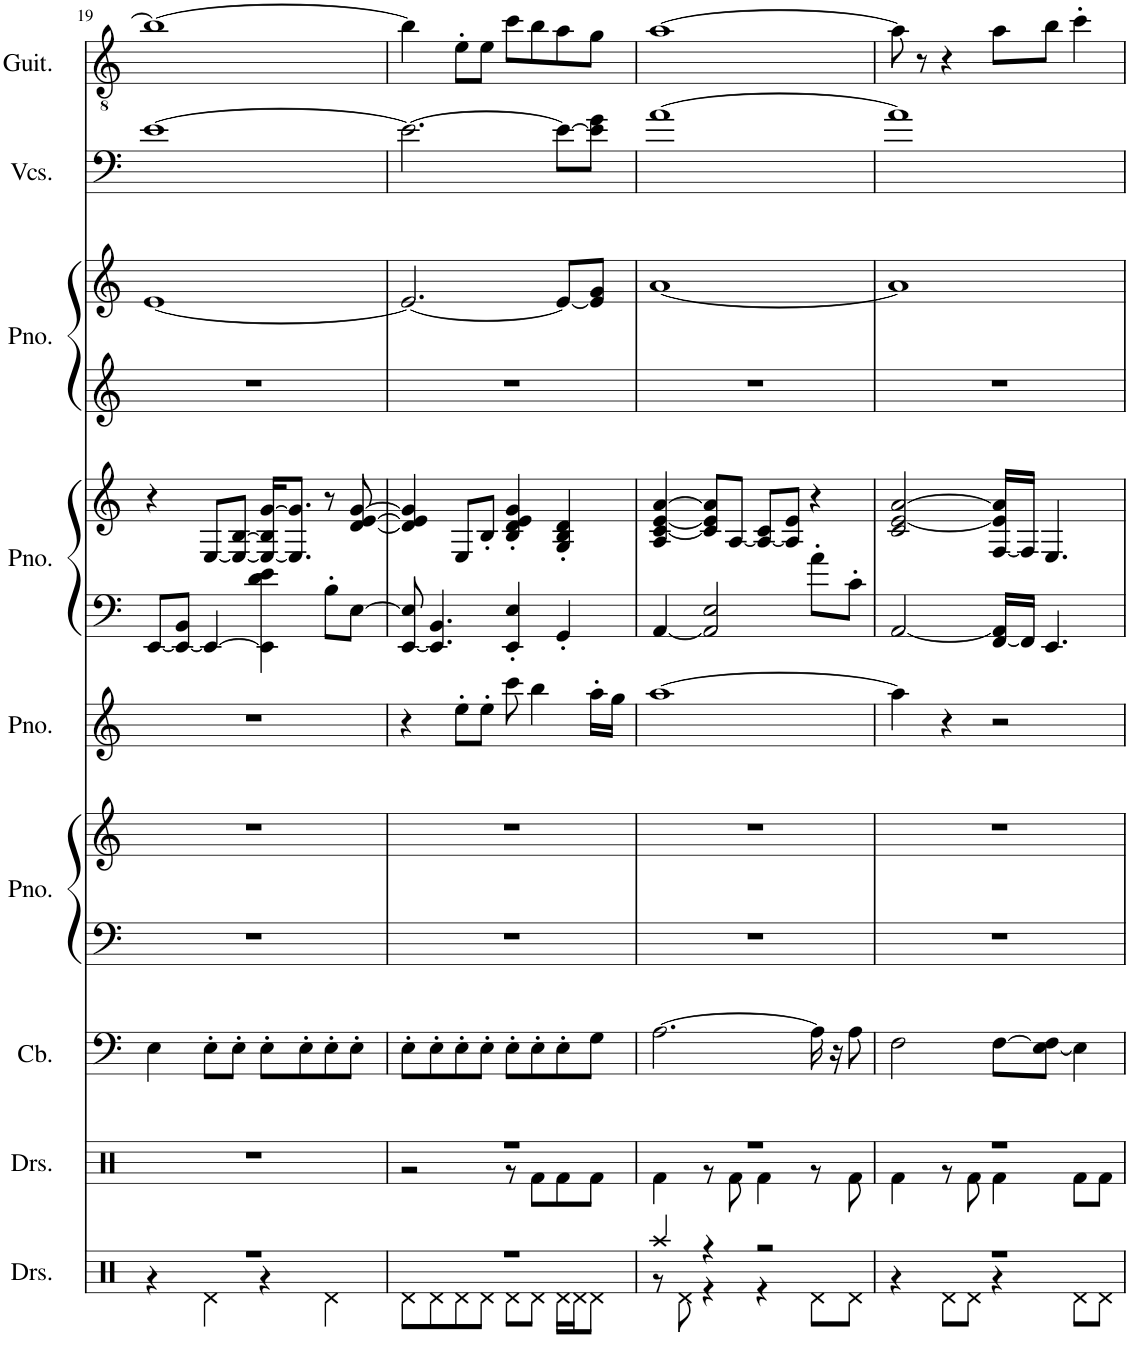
**kern	**kern	**kern	**kern	**kern	**kern	**kern	**kern	**kern	**kern	**kern	**kern
*part9	*part8	*part7	*part6	*part6	*part5	*part4	*part4	*part3	*part3	*part2	*part1
*staff12	*staff11	*staff10	*staff9	*staff8	*staff7	*staff6	*staff5	*staff4	*staff3	*staff2	*staff1
*I"Drumset	*I"Drumset	*I"Contrabass	*I"Piano	*	*I"Piano	*I"Piano	*	*I"Piano	*	*I"Violoncellos	*I"Classical Guitar
*I'Drs.	*I'Drs.	*I'Cb.	*I'Pno.	*	*I'Pno.	*I'Pno.	*	*I'Pno.	*	*I'Vcs.	*I'Guit.
!!LO:PB:g=z
*clefX	*clefX	*clefF4	*clefF4	*clefG2	*clefG2	*clefF4	*clefG2	*clefG2	*clefG2	*clefF4	*clefGv2
*	*	*Trd7c12	*	*	*	*	*	*	*	*	*
*k[]	*k[]	*k[]	*k[]	*k[]	*k[]	*k[]	*k[]	*k[]	*k[]	*k[]	*k[]
*M4/4	*M4/4	*M4/4	*M4/4	*M4/4	*M4/4	*M4/4	*M4/4	*M4/4	*M4/4	*M4/4	*M4/4
=19	=19	=19	=19	=19	=19	=19	=19	=19	=19	=19	=19
*^	*	*	*	*	*	*	*	*	*	*	*
1r	4r	1r	4E\	1r	1r	1r	[8EE/L	4r	1r	[1e	[1e	1b_
.	.	.	.	.	.	.	8EE/_ 8BB/J	.	.	.	.	.
.	4Rd\	.	8E'\L	.	.	.	4EE/_	[8E/L	.	.	.	.
.	.	.	8E'\J	.	.	.	.	8E/_ [8B/J	.	.	.	.
.	4r	.	8E'\L	.	.	.	4EE\] 4d\ 4e\	16E/_ 16B/] [16g/KL	.	.	.	.
.	.	.	.	.	.	.	.	8.E/] 8.g/]J	.	.	.	.
.	.	.	8E'\	.	.	.	.	.	.	.	.	.
.	4Rd\	.	8E'\	.	.	.	8B'\L	8r	.	.	.	.
.	.	.	8E'\J	.	.	.	[8E\J	[8d/ [8e/ [8g/	.	.	.	.
=20	=20	=20	=20	=20	=20	=20	=20	=20	=20	=20	=20	=20
*	*	*^	*	*	*	*	*	*	*	*	*	*
1r	8Rd\L	1r	2r	8E'\L	1r	1r	4r	[8EE/ 8E/]	4d/] 4e/] 4g/]	1r	2.e/_	2.e\_	4b\]
.	8Rd\	.	.	8E'\	.	.	.	4.EE/] 4.BB/	.	.	.	.	.
.	8Rd\	.	.	8E'\	.	.	8ee'\L	.	8E/L	.	.	.	8e'\L
.	8Rd\J	.	.	8E'\J	.	.	8ee'\J	.	8B'/J	.	.	.	8e\J
.	8Rd\L	.	8r	8E'\L	.	.	8ccc\	4EE/' 4E/'	4B/' 4d/' 4e/' 4g/'	.	.	.	8cc\L
.	8Rd\J	.	8Rf\L	8E'\	.	.	4bb\	.	.	.	.	.	8b\
.	16Rd\LL	.	8Rf\	8E'\	.	.	.	4GG'/	4G/' 4B/' 4d/'	.	8e/L_	8e\L_	8a\
.	16Rd\J	.	.	.	.	.	.	.	.	.	.	.	.
.	8Rd\J	.	8Rf\J	8G\J	.	.	16aa'\LL	.	.	.	8e/] 8g/J	8e\] 8g\J	8g\J
.	.	.	.	.	.	.	16gg\JJ	.	.	.	.	.	.
=21	=21	=21	=21	=21	=21	=21	=21	=21	=21	=21	=21	=21	=21
4Raa/	8r	1r	4Rf\	[2.A\	1r	1r	[1aa	[4AA/	4A/ [4c/ [4e/ [4a/	1r	[1a	[1a	[1a
.	8Rd\	.	.	.	.	.	.	.	.	.	.	.	.
4r	4r	.	8r	.	.	.	.	2AA/] 2E/	8c/] 8e/] 8a/]L	.	.	.	.
.	.	.	8Rf\	.	.	.	.	.	[8A/J	.	.	.	.
2r	4r	.	4Rf\	.	.	.	.	.	8A/_ 8c/L	.	.	.	.
.	.	.	.	.	.	.	.	.	8A/] 8e/J	.	.	.	.
.	8Rd\L	.	8r	16A\]	.	.	.	8a'\L	4r	.	.	.	.
.	.	.	.	16r	.	.	.	.	.	.	.	.	.
.	8Rd\J	.	8Rf\	8A\	.	.	.	8c'\J	.	.	.	.	.
=22	=22	=22	=22	=22	=22	=22	=22	=22	=22	=22	=22	=22	=22
1r	4r	1r	4Rf\	2F\	1r	1r	4aa\]	[2AA/	2c/ [2e/ [2a/	1r	1a]	1a]	8a\]
.	.	.	.	.	.	.	.	.	.	.	.	.	8r
.	8Rd\L	.	8r	.	.	.	4r	.	.	.	.	.	4r
.	8Rd\J	.	8Rf\	.	.	.	.	.	.	.	.	.	.
.	4r	.	4Rf\	[8F\L	.	.	2r	[16FF/ 16AA/]LL	[16F/ 16e/] 16a/]LL	.	.	.	8a\L
.	.	.	.	.	.	.	.	16FF/JJ]	16F/JJ]	.	.	.	.
.	.	.	.	[8E\ 8F\]J	.	.	.	4.EE/	4.E/	.	.	.	8b\J
.	8Rd\L	.	8Rf\L	4E\]	.	.	.	.	.	.	.	.	4cc'\
.	8Rd\J	.	8Rf\J	.	.	.	.	.	.	.	.	.	.
*v	*v	*	*	*	*	*	*	*	*	*	*	*	*
*	*v	*v	*	*	*	*	*	*	*	*	*	*
=	=	=	=	=	=	=	=	=	=	=	=
*-	*-	*-	*-	*-	*-	*-	*-	*-	*-	*-	*-
